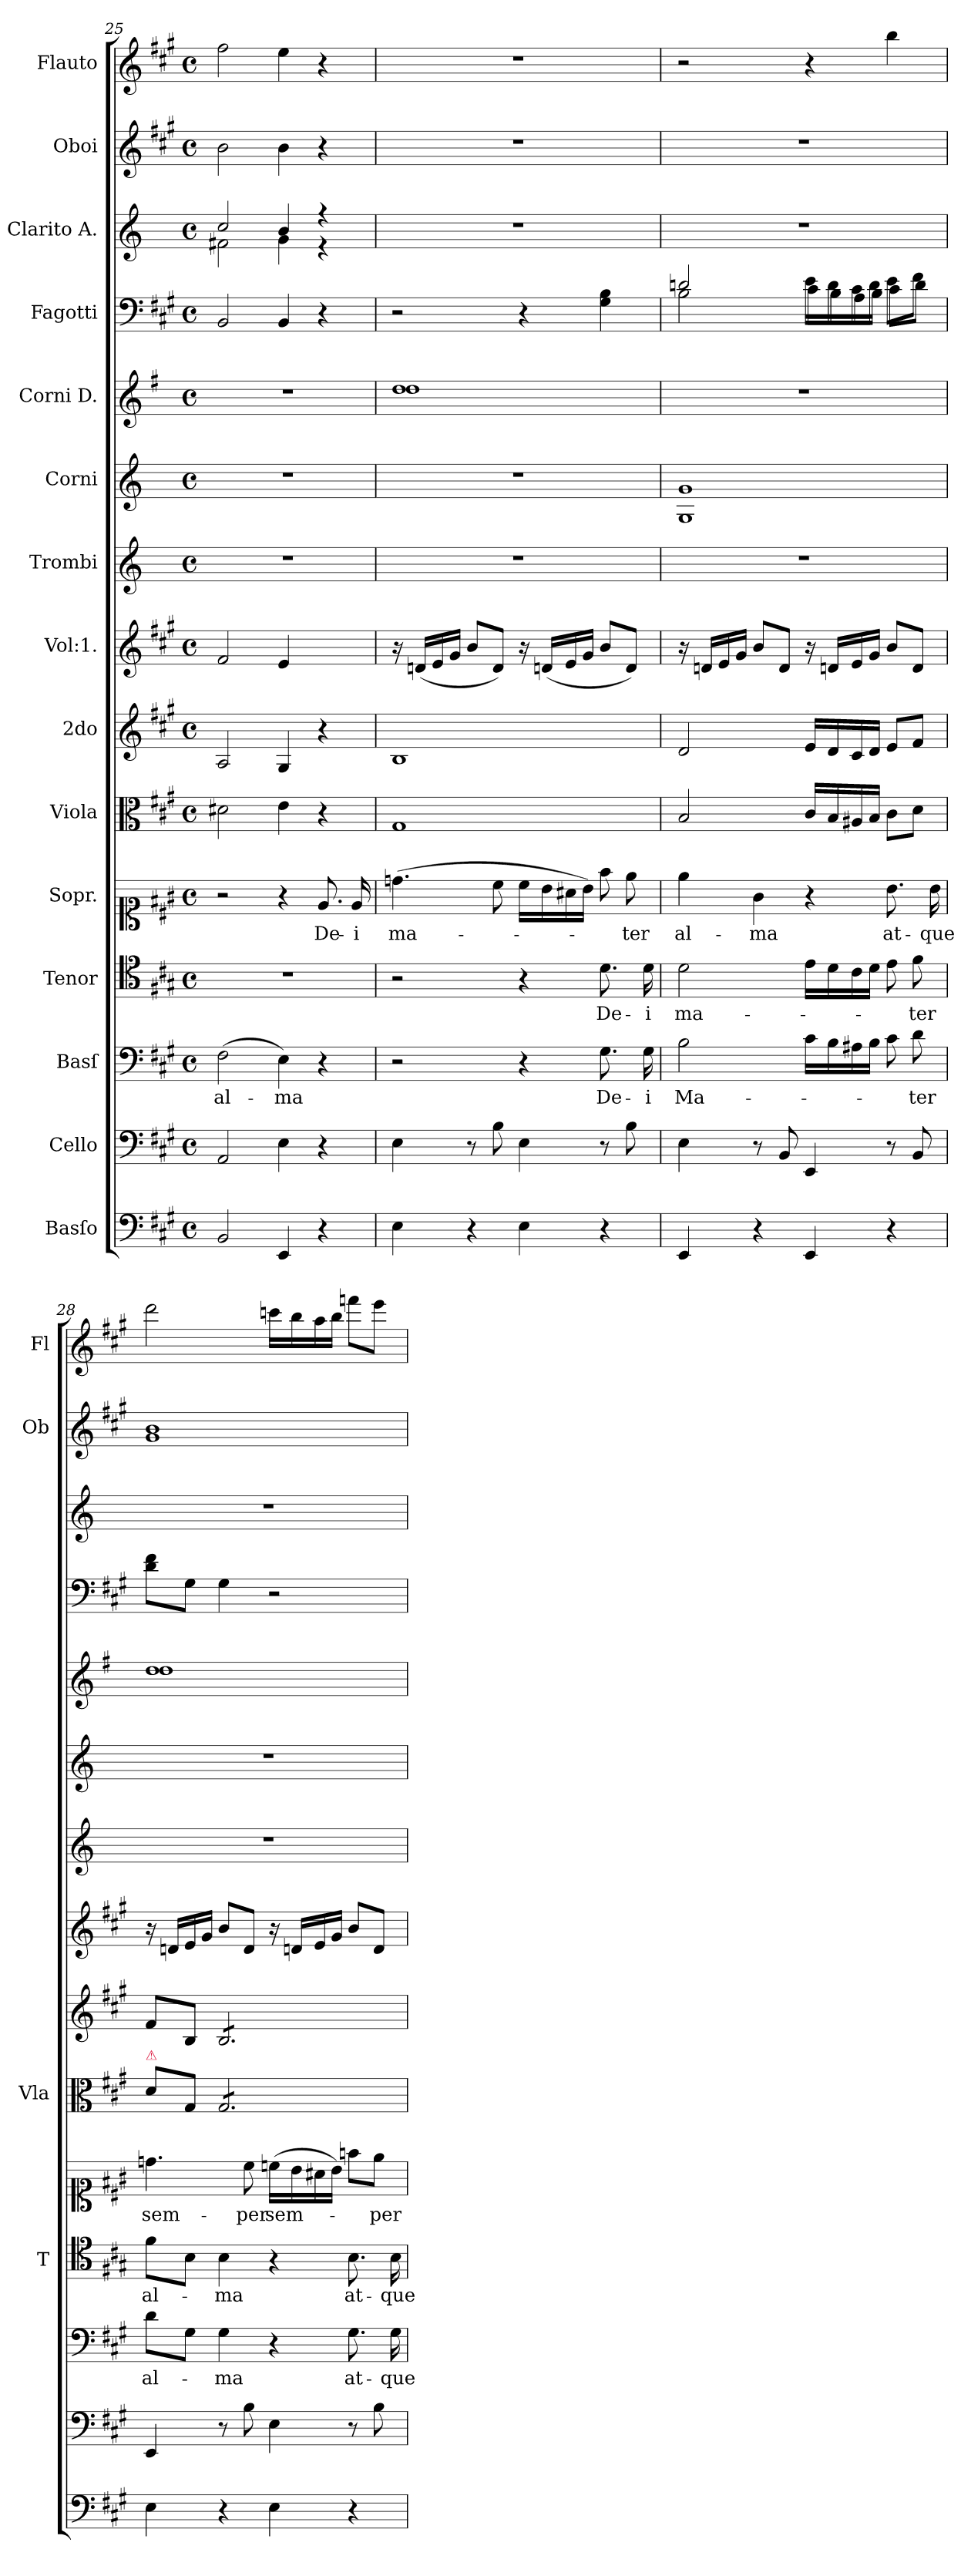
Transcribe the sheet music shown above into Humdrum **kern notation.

**kern	**kern	**kern	**text	**kern	**text	**kern	**text	**kern	**kern	**kern	**kern	**kern	**kern	**kern	**kern	**kern	**kern
*part15	*part14	*part13	*part13	*part12	*part12	*part11	*part11	*part10	*part9	*part8	*part7	*part6	*part5	*part4	*part3	*part2	*part1
*staff15	*staff14	*staff13	*staff13	*staff12	*staff12	*staff11	*staff11	*staff10	*staff9	*staff8	*staff7	*staff6	*staff5	*staff4	*staff3	*staff2	*staff1
*I"Basſo	*I"Cello	*I"Basſ	*	*I"Tenor	*	*I"Sopr.	*	*I"Viola	*I"2do	*I"Vol:1.	*I"Trombi	*I"Corni	*I"Corni D.	*I"Fagotti	*I"Clarito A.	*I"Oboi	*I"Flauto
*	*	*	*	*I'T	*	*	*	*I'Vla	*	*	*	*	*	*	*	*I'Ob	*I'Fl
*clefF4	*clefF4	*clefF4	*	*clefC4	*	*clefC1	*	*clefC3	*clefG2	*clefG2	*clefG2	*clefG2	*clefG2	*clefF4	*clefG2	*clefG2	*clefG2
*	*	*	*	*	*	*	*	*	*	*	*ITrd2c3	*ITrd2c3	*ITrd6c10	*	*ITrd2c3	*	*
*k[f#c#g#]	*k[f#c#g#]	*k[f#c#g#]	*	*k[f#c#g#]	*	*k[f#c#g#]	*	*k[f#c#g#]	*k[f#c#g#]	*k[f#c#g#]	*k[f#c#g#]	*k[f#c#g#]	*k[f#c#g#]	*k[f#c#g#]	*k[f#c#g#]	*k[f#c#g#]	*k[f#c#g#]
*A:	*A:	*A:	*	*A:	*	*A:	*	*A:	*A:	*A:	*A:	*A:	*A:	*A:	*A:	*A:	*A:
*M4/4	*M4/4	*M4/4	*	*M4/4	*	*M4/4	*	*M4/4	*M4/4	*M4/4	*M4/4	*M4/4	*M4/4	*M4/4	*M4/4	*M4/4	*M4/4
*met(c)	*met(c)	*met(c)	*	*met(c)	*	*met(c)	*	*met(c)	*met(c)	*met(c)	*met(c)	*met(c)	*met(c)	*met(c)	*met(c)	*met(c)	*met(c)
=25	=25	=25	=25	=25	=25	=25	=25	=25	=25	=25	=25	=25	=25	=25	=25	=25	=25
*	*	*	*	*	*	*	*	*	*	*	*	*	*	*	*^	*	*
2BB/	2AA/	(>2F#\	al-	1r	.	2r	.	2d#X\	2A/	2f#/	1r	1r	1r	2BB/	2a/	2d#X\	2b\	2ff#\
4EE/	4E\	4E\)	-ma	.	.	4r	.	4e\	4G#/	4e/	.	.	.	4BB/	4g#/	4e\	4b\	4ee\
4r	4r	4r	.	.	.	8.e/	De-	4r	4r	4ryy	.	.	.	4r	4r	4r	4r	4r
.	.	.	.	.	.	16e/	-i	.	.	.	.	.	.	.	.	.	.	.
*	*	*	*	*	*	*	*	*	*	*	*	*	*	*	*v	*v	*	*
=26	=26	=26	=26	=26	=26	=26	=26	=26	=26	=26	=26	=26	=26	=26	=26	=26	=26
*	*	*	*	*	*	*	*	*	*	*	*	*	*^	*	*	*	*
4E\	4E\	2r	.	2r	.	(>4.ddn\	ma-	1G#	1B	16r	1r	1r	1e	1e	2r	1r	1r	1r
.	.	.	.	.	.	.	.	.	.	(<16dn/LL	.	.	.	.	.	.	.	.
.	.	.	.	.	.	.	.	.	.	16e/	.	.	.	.	.	.	.	.
.	.	.	.	.	.	.	.	.	.	16g#/JJ	.	.	.	.	.	.	.	.
4r	8r	.	.	.	.	.	.	.	.	8b/L	.	.	.	.	.	.	.	.
.	8B\	.	.	.	.	8cc#\	.	.	.	8d/J)	.	.	.	.	.	.	.	.
4E\	4E\	4r	.	4r	.	16cc#\LL	.	.	.	16r	.	.	.	.	4r	.	.	.
.	.	.	.	.	.	16b\	.	.	.	(<16dn/LL	.	.	.	.	.	.	.	.
.	.	.	.	.	.	16a#X\	.	.	.	16e/	.	.	.	.	.	.	.	.
.	.	.	.	.	.	16b\JJ)	.	.	.	16g#/JJ	.	.	.	.	.	.	.	.
4r	8r	8.G#\	De-	8.d\	De-	8ff#\	.	.	.	8b/L	.	.	.	.	4G#\ 4B\	.	.	.
.	8B\	.	.	.	.	8ee\	-ter	.	.	8d/J)	.	.	.	.	.	.	.	.
.	.	16G#\	-i	16d\	-i	.	.	.	.	.	.	.	.	.	.	.	.	.
*	*	*	*	*	*	*	*	*	*	*	*	*	*v	*v	*	*	*	*
=27	=27	=27	=27	=27	=27	=27	=27	=27	=27	=27	=27	=27	=27	=27	=27	=27	=27
*	*	*	*	*	*	*	*	*	*	*	*	*	*	*^	*	*	*
4EE/	4E\	2B\	Ma-	2d\	ma-	4ee\	al-	2B/	2d/	16r	1r	1E 1e	1r	2dn/	2B\	1r	1r	2r
.	.	.	.	.	.	.	.	.	.	16dn/LL	.	.	.	.	.	.	.	.
.	.	.	.	.	.	.	.	.	.	16e/	.	.	.	.	.	.	.	.
.	.	.	.	.	.	.	.	.	.	16g#/JJ	.	.	.	.	.	.	.	.
4r	8r	.	.	.	.	4g#\	-ma	.	.	8b/L	.	.	.	.	.	.	.	.
.	8BB/	.	.	.	.	.	.	.	.	8d/J	.	.	.	.	.	.	.	.
4EE/	4EE/	16c#\LL	.	16e\LL	.	4r	.	16c#/LL	16e/LL	16r	.	.	.	16e\LL	16c#\LL	.	.	4r
.	.	16B\	.	16d\	.	.	.	16B/	16d/	16dn/LL	.	.	.	16d\	16B\	.	.	.
.	.	16A#X\	.	16c#\	.	.	.	16A#X/	16c#/	16e/	.	.	.	16c#\	16A\	.	.	.
.	.	16B\JJ	.	16d\JJ	.	.	.	16B/JJ	16d/JJ	16g#/JJ	.	.	.	16d\JJ	16B\JJ	.	.	.
4r	8r	8c#\	.	8e\	.	8.b\	at-	8c#\L	8e/L	8b/L	.	.	.	8e\L	8c#\L	.	.	4bb\
.	8BB/	8d\	-ter	8f#\	-ter	.	.	8d\J	8f#/J	8d/J	.	.	.	8f#\J	8d\J	.	.	.
.	.	.	.	.	.	16b\	-que	.	.	.	.	.	.	.	.	.	.	.
*	*	*	*	*	*	*	*	*	*	*	*	*	*	*v	*v	*	*	*
=28	=28	=28	=28	=28	=28	=28	=28	=28	=28	=28	=28	=28	=28	=28	=28	=28	=28
*	*	*	*	*	*	*	*	*	*	*	*	*	*^	*	*	*	*
!	!	!	!	!	!	!	!	!LO:TX:a:color=crimson:t=⚠	!	!	!	!	!	!	!	!	!	!
4E\	4EE/	8d\L	al-	8f#\L	al-	4.ddn\	sem-	8d\L	8f#/L	16r	1r	1r	1e	1e	8d\ 8f#\L	1r	1g# 1b	2ddd\
.	.	.	.	.	.	.	.	.	.	16dn/LL	.	.	.	.	.	.	.	.
.	.	8G#\J	.	8B\J	.	.	.	8G#/J	8B/J	16e/	.	.	.	.	8G#\J	.	.	.
.	.	.	.	.	.	.	.	.	.	16g#/JJ	.	.	.	.	.	.	.	.
*	*	*	*	*	*	*	*	*tremolo	*	*	*	*	*	*	*	*	*	*
*	*	*	*	*	*	*	*	*	*tremolo	*	*	*	*	*	*	*	*	*
4r	8r	4G#\	-ma	4B\	-ma	.	.	8G#/L	8B/L	8b/L	.	.	.	.	4G#\	.	.	.
.	8B\	.	.	.	.	8cc#\	-per	8G#/	8B/	8d/J	.	.	.	.	.	.	.	.
4E\	4E\	4r	.	4r	.	(>16ccn\LL	sem-	8G#/	8B/	16r	.	.	.	.	2r	.	.	16cccn\LL
.	.	.	.	.	.	16b\	.	.	.	16dn/LL	.	.	.	.	.	.	.	16bb\
.	.	.	.	.	.	16a#X\	.	8G#/	8B/	16e/	.	.	.	.	.	.	.	16aa\
.	.	.	.	.	.	16b\JJ)	.	.	.	16g#/JJ	.	.	.	.	.	.	.	16bb\JJ
4r	8r	8.G#\	at-	8.B\	at-	8ffn\L	.	8G#/	8B/	8b/L	.	.	.	.	.	.	.	8fffn\L
.	8B\	.	.	.	.	8ee\J	-per	8G#/J	8B/J	8d/J	.	.	.	.	.	.	.	8eee\J
*	*	*	*	*	*	*	*	*	*Xtremolo	*	*	*	*	*	*	*	*	*
*	*	*	*	*	*	*	*	*Xtremolo	*	*	*	*	*	*	*	*	*	*
.	.	16G#\	-que	16B\	-que	.	.	.	.	.	.	.	.	.	.	.	.	.
*	*	*	*	*	*	*	*	*	*	*	*	*	*v	*v	*	*	*	*
=	=	=	=	=	=	=	=	=	=	=	=	=	=	=	=	=	=
*-	*-	*-	*-	*-	*-	*-	*-	*-	*-	*-	*-	*-	*-	*-	*-	*-	*-
